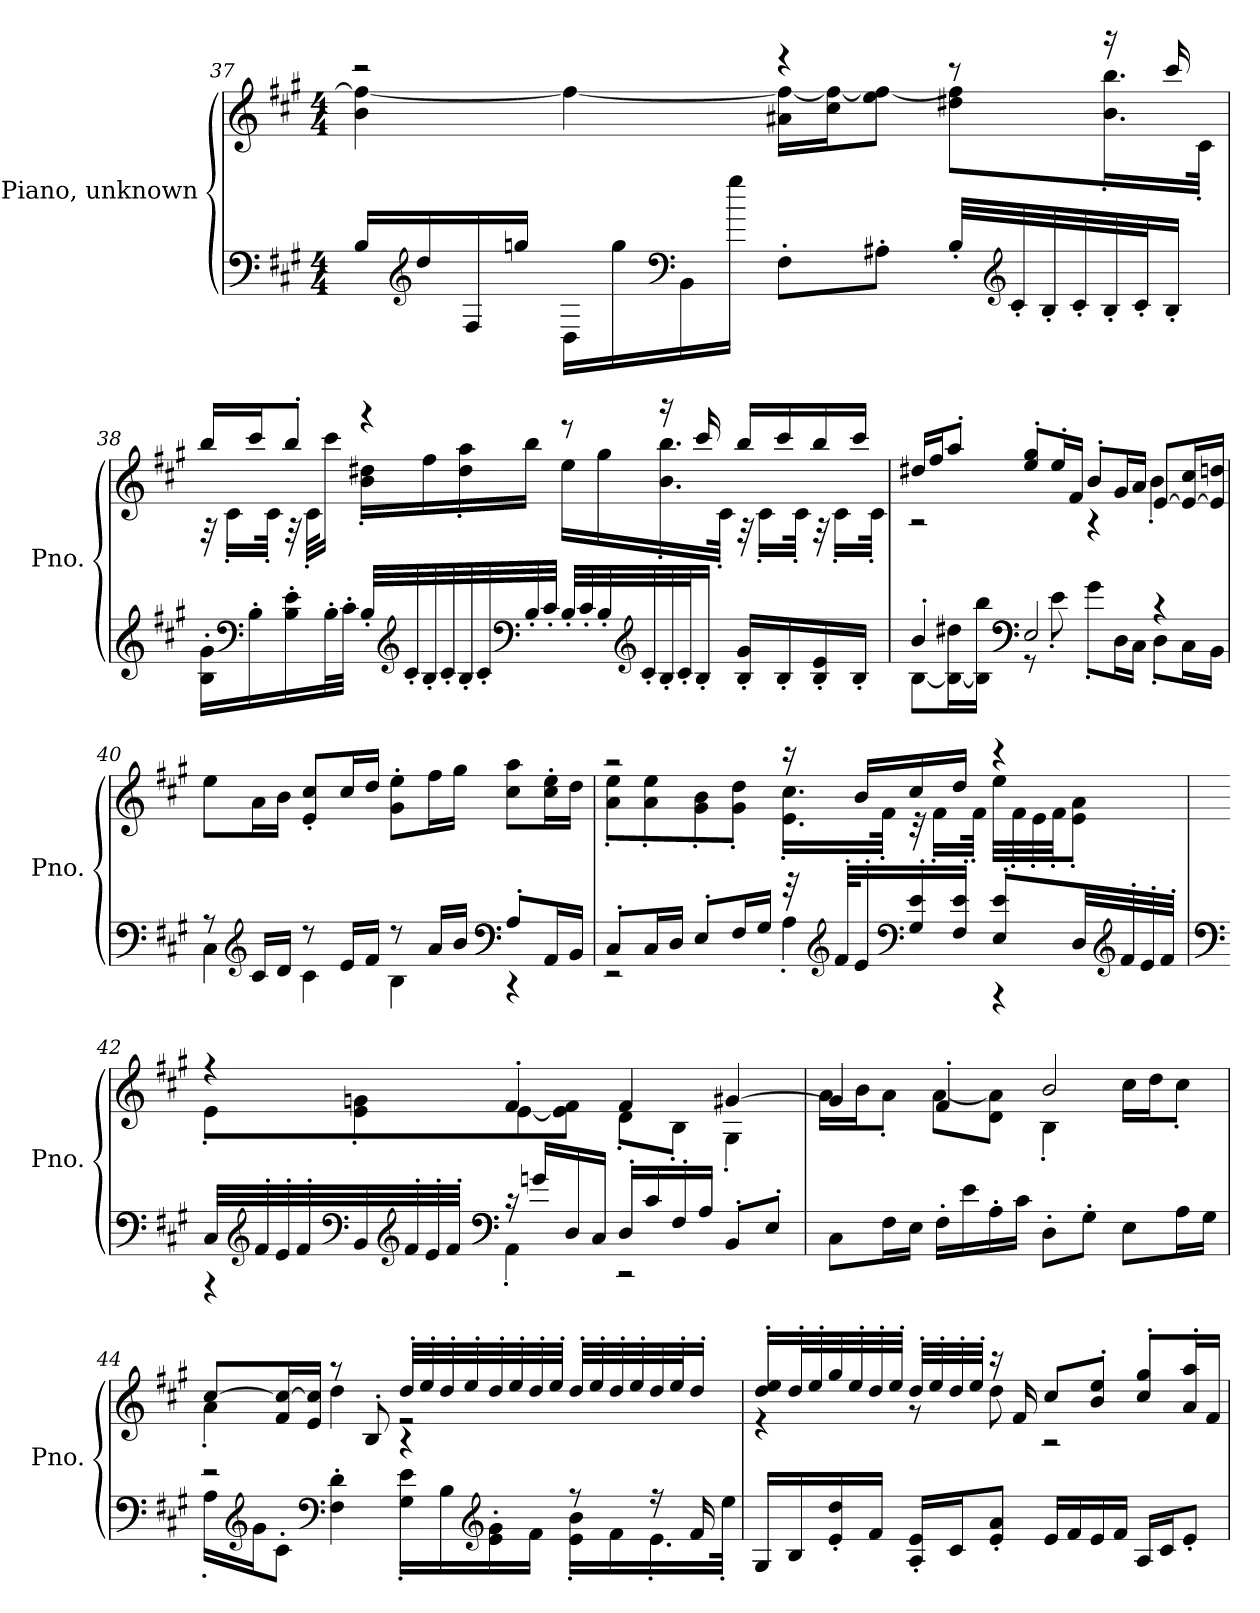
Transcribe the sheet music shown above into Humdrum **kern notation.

**kern	**kern
*part1	*part1
*staff2	*staff1
*I"Piano, unknown	*
*I'Pno.	*
!!LO:LB:g=z
*clefF4	*clefG2
*k[f#c#g#]	*k[f#c#g#]
*M4/4	*M4/4
=37	=37
*	*^
16B/LL	2r	4b\ 4ff#\_
*clefG2	*	*
16dd/	.	.
16F#/	.	.
16ggn/JJ	.	.
16D\LL	.	4ff#\_
16gg\	.	.
*clefF4	*	*
16BB\	.	.
16gg\JJ	.	.
8F#'\L	4r	16a#X\ 16ff#\_LL
.	.	16cc#\ 16ff#\_J
8A#X'\J	.	8ee\ 8ff#\_J
32B'/LLL	8r	8dd#X\ 8ff#\]L
*clefG2	*	*
32c#'/	.	.
32B'/	.	.
32c#'/	.	.
32B'/	16r	16.b\' 16.bb\'L
32c#'/J	.	.
16B'/JJ	16ccc#/	.
.	.	32c#'\JJk
!!LO:LB:g=z	!!
=38	=38	=38
16B\' 16g#\'LL	16bb/LL	32r
.	.	16c#'\LL
*clefF4	*	*
16B'\	16ccc#/J	.
.	.	32c#'\JJk
16B\' 16e\'	8bb'/J	32r
.	.	32c#'\KLL
32B'\L	.	16ccc#\JJ
32c#'\JJJ	.	.
32B'/LLL	4r	16b\' 16dd#X\'LL
*clefG2	*	*
32c#'/	.	.
32B'/	.	16ff#\
32c#'/	.	.
32B'/	.	16dd#\' 16aa\'
32c#'/	.	.
*clefF4	*	*
32B'/	.	16bb\JJ
32c#'/JJJ	.	.
32B'/LLL	8r	16ee\LL
32c#'/	.	.
32B'/	.	16gg#\
*clefG2	*	*
32c#'/	.	.
32B'/	16r	16.b\' 16.bb\'
32c#'/J	.	.
16B'/JJ	16ccc#/	.
.	.	32c#'\JJk
16B/' 16g#/'LL	16bb/LL	32r
.	.	16c#'\LL
16B'/	16ccc#/	.
.	.	32c#'\JJk
16B/' 16e/'	16bb/	32r
.	.	16c#'\LL
16B'/JJ	16ccc#/JJ	.
.	.	32c#'\JJk
!!LO:LB:g=z	!!
=39	=39	=39
*^	*	*
4b'/	[8B\L	16dd#X/LL	2r
.	.	16ff#/J	.
.	16B\_ 16dd#X\L	8aa'/J	.
.	16B\] 16bb\JJ	.	.
*clefF4	*	*	*
2E/	8r	8ee/' 8gg#/'L	.
.	8e'\	16ee'/L	.
.	.	16f#/JJ	.
.	8g#'\L	8b'/L	4r
.	16D\L	16g#/L	.
.	16C#\JJ	16a/JJ	.
4r	8D'\L	[8e/L	4b'\
.	16C#\L	16e/_ 16cc#/L	.
.	16BB\JJ	16e/] 16ddn/JJ	.
*	*	*v	*v
=40	=40	=40
8r	4C#\	8ee\L
*clefG2	*	*
16c#/LL	.	16a\L
16d/JJ	.	16b\JJ
8r	4c#\	8e/' 8cc#/'L
16e/LL	.	16cc#/L
16f#/JJ	.	16dd/JJ
8r	4B\	8g#\' 8ee\'L
16a/LL	.	16ff#\L
16b/JJ	.	16gg#\JJ
*clefF4	*	*
8A'/L	4r	8cc#\ 8aa\L
16AA/L	.	16cc#\' 16ee\'L
16BB/JJ	.	16dd\JJ
!!LO:PB:g=z
=41	=41	=41
*	*	*^
8C#'/L	2r	2r	8a\' 8ee\'L
16C#/L	.	.	8a\' 8ee\'
16D/JJ	.	.	.
8E'/L	.	.	8g#\' 8b\'
16F#/L	.	.	8g#\' 8dd\'J
16G#/JJ	.	.	.
32r	4A'\	16r	16.e\' 16.cc#\'LL
*clefG2	*	*	*
32f#'/KLL	.	.	.
16e'/	.	16b/LL	.
.	.	.	32f#'\JJk
*clefF4	*	*	*
16G#/' 16e/'	.	16cc#/	32r
.	.	.	16f#'\LL
16F#/' 16e/'JJ	.	16dd/JJ	.
.	.	.	32f#'\JJk
8E/' 8e/'L	4r	4r	32ee\LLL
.	.	.	32f#'\
.	.	.	32e'\
.	.	.	32f#'\JJ
32D/LL	.	.	8e\' 8a\'J
*clefG2	*	*	*
32f#'/	.	.	.
32e'/	.	.	.
32f#'/JJJ	.	.	.
!!LO:LB:g=z	!!
=42	=42	=42	=42
*clefF4	*	*	*
32C#/LLL	4r	4r	8e'\L
*clefG2	*	*	*
32f#'/	.	.	.
32e'/	.	.	.
32f#'/	.	.	.
*clefF4	*	*	*
32BB/	.	.	8e\' 8gn\'
*clefG2	*	*	*
32f#'/	.	.	.
32e'/	.	.	.
32f#'/JJJ	.	.	.
*clefF4	*	*	*
16r	4AA'\	4f#'/	[8e\
16gn/LL	.	.	.
16D/	.	.	8e\] 8f#\J
16C#/JJ	.	.	.
16D'/LL	2r	4f#/	8d'\L
16c#/	.	.	.
16F#'/	.	.	8B'\J
16A/JJ	.	.	.
8BB'/L	.	[4g#X/	4G#'\
8E'/J	.	.	.
*v	*v	*	*
=43	=43	=43
8C#\L	4g#/]	16a\LL
.	.	16b\J
16F#\L	.	8a'\J
16E\JJ	.	.
16F#'\LL	4f#'/	[8a\L
16e\	.	.
16A'\	.	8d\ 8a\]J
16c#\JJ	.	.
8D'\L	2b/	4B'\
8G#'\J	.	.
8E\L	.	16cc#\LL
.	.	16dd\J
16A\L	.	8cc#'\J
16G#\JJ	.	.
!!LO:LB:g=z	!!
=44	=44	=44
*^	*	*
2r	16A'\LL	[8cc#/L	4a'\
*clefG2	*	*	*
.	16g#\J	.	.
.	8c#'\J	16f#/ 16cc#/_L	.
.	.	16e/ 16cc#/]JJ	.
*clefF4	*	*	*
.	4F#\' 4d\'	8r	4dd\
.	.	8B'/	.
4r	16G#\' 16e\'LL	32dd'/LLL	2r
.	.	32ee'/	.
.	16B\	32dd'/	.
.	.	32ee'/	.
*clefG2	*	*	*
.	16e\' 16g#\'	32dd'/	.
.	.	32ee'/	.
.	16f#\JJ	32dd'/	.
.	.	32ee'/JJJ	.
8r	16e\' 16b\'LL	32dd'/LLL	.
.	.	32ee'/	.
.	16f#\	32dd'/	.
.	.	32ee'/	.
16r	16.e'\	32dd/	.
.	.	32ee'/J	.
16f#/	.	16dd'/JJ	.
.	32ee'\JJk	.	.
*v	*v	*	*
!!LO:LB:g=z	!!
=45	=45	=45
16G#/LL	16dd/' 16ee/'LL	4r
16B/	32dd'/L	.
.	32ee'/	.
16e/' 16dd/'	32gg#/	.
.	32ee'/	.
16f#/JJ	32dd'/	.
.	32ee'/JJJ	.
16A/' 16e/'LL	32dd'/LLL	8r
.	32ee'/	.
16c#/J	32dd'/	.
.	32ee'/JJJ	.
8e/' 8a/'J	16r	8dd\
.	16f#/	.
16e/LL	8cc#/L	2r
16f#/	.	.
16e/	8b/' 8ee/'J	.
16f#/JJ	.	.
16A/LL	8cc#/' 8gg#/'L	.
16c#/J	.	.
8e'/J	16a/' 16aa/'L	.
.	16f#/JJ	.
*	*v	*v
=	=
*-	*-
